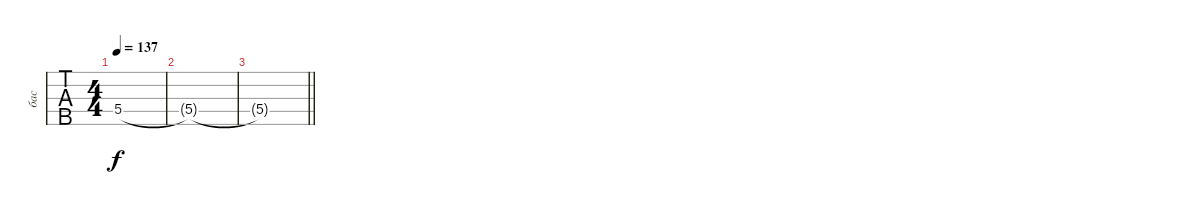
\track ("бас" "бас") {instrument electricbassfinger}
\staff {tabs}
\tuning (G2 D2 A1 E1 B0) {hide}
\ts (4 4)
\tempo 137
\clef f4
\ks c
5.4{t}.1{dy f} |
5.4{t}.1 |
\barLineRight lightlight
5.4{t}.1
